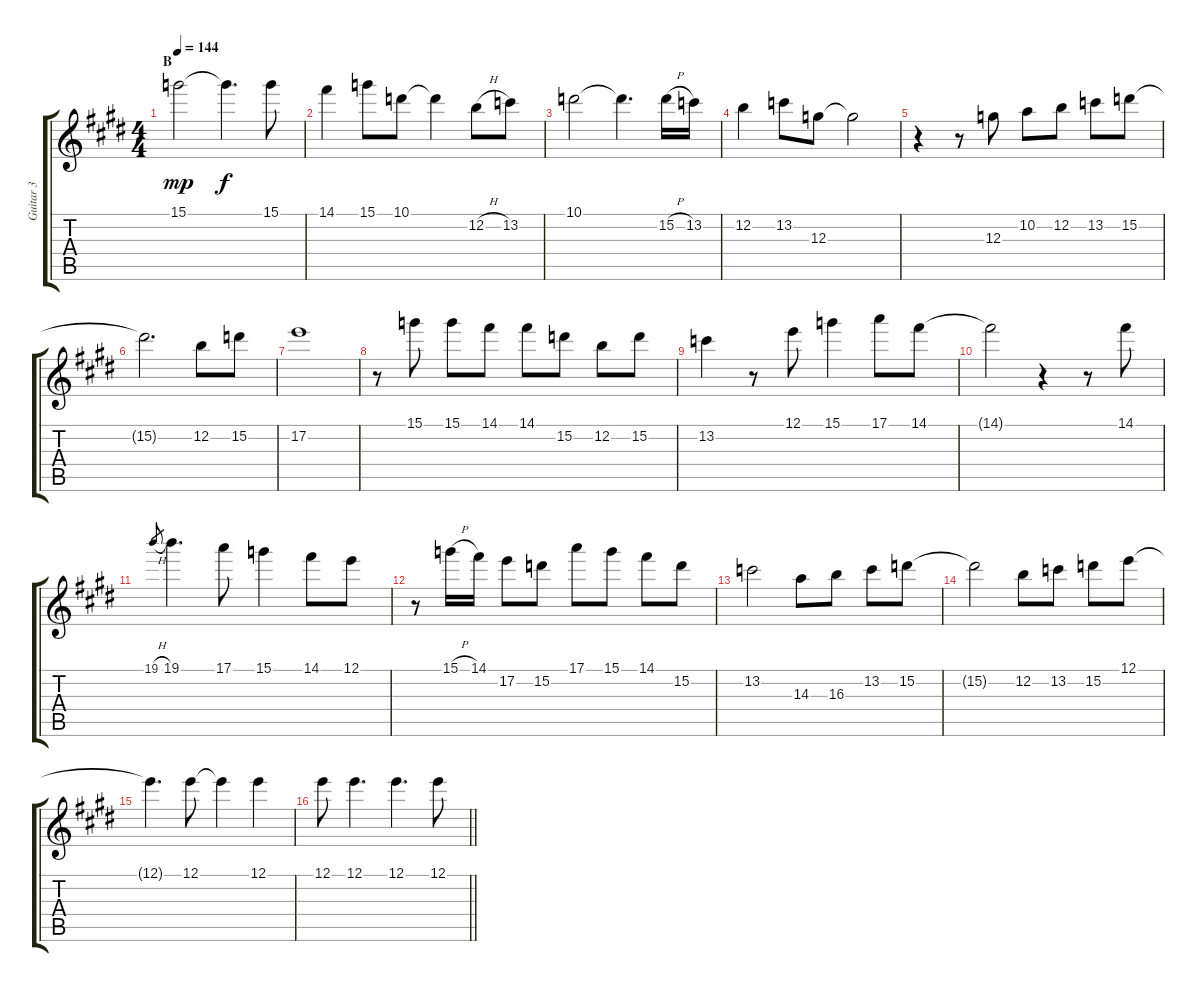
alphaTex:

\track ("Guitar 3" "Guitar 3") {instrument acousticguitarnylon}
\staff {score tabs}
\tuning (E4 B3 G3 D3 A2 E2) {hide}
\ts (4 4)
\section ("" "B")
\tempo 144
\clef g2
\ks e
15.1.2{dy mp volume 16} 15.1{t}.4{d dy f} 15.1.8 |
14.1.4 15.1.8 10.1.8 10.1{t}.4 12.2{h}.8 13.2.8 |
10.1.2 10.1{t}.4{d} 15.2{h}.16 13.2.16 |
12.2.4 13.2.8 12.3.8 12.3{t}.2 |
r.4 r.8 12.3.8 10.2.8 12.2.8 13.2.8 15.2.8 |
15.2{t}.2{d} 12.2.8 15.2.8 |
17.2.1 |
r.8 15.1.8 15.1.8 14.1.8 14.1.8 15.2.8 12.2.8 15.2.8 |
13.2.4 r.8 12.1.8 15.1.4 17.1.8 14.1.8 |
14.1{t}.2 r.4 r.8 14.1.8 |
19.1{h}.8{gr} 19.1.4{d} 17.1.8 15.1.4 14.1.8 12.1.8 |
r.8 15.1{h}.16 14.1.16 17.2.8 15.2.8 17.1.8 15.1.8 14.1.8 15.2.8 |
13.2.2 14.3.8 16.3.8 13.2.8 15.2.8 |
15.2{t}.2 12.2.8 13.2.8 15.2.8 12.1.8 |
12.1{t}.4{d} 12.1.8 12.1{t}.4 12.1.4 |
\barLineRight lightlight
12.1.8 12.1.4{d} 12.1.4{d} 12.1.8
